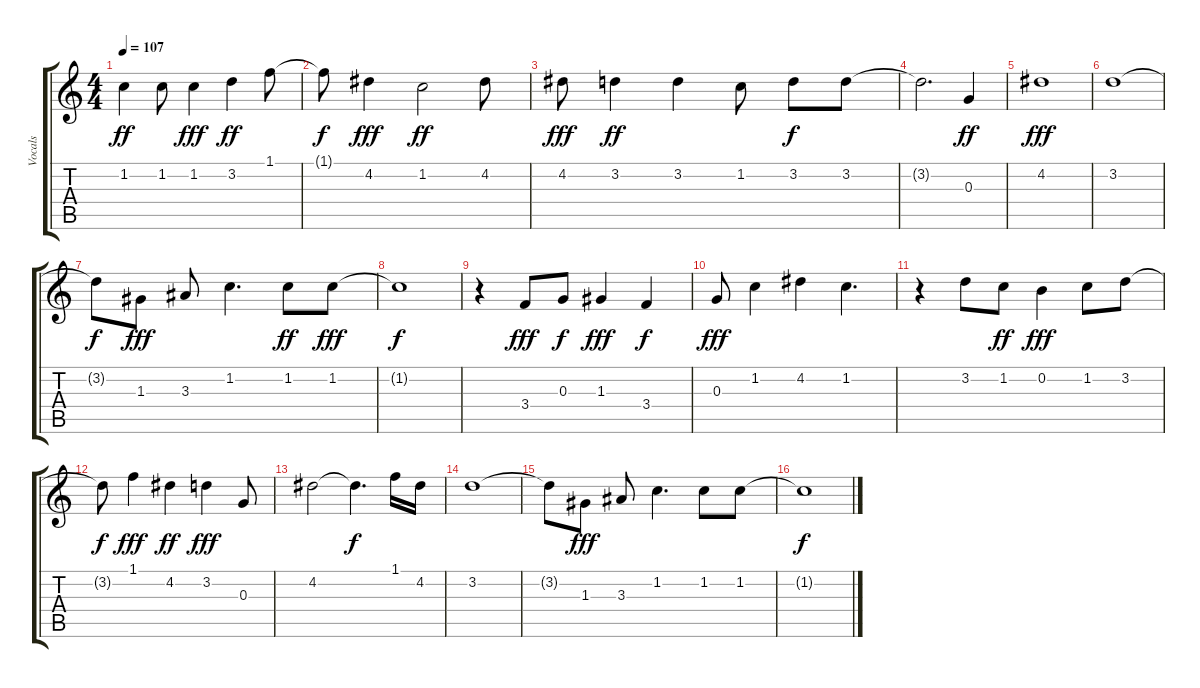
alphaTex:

\track ("Vocals" "Vocals") {instrument contrabass}
\staff {score tabs}
\tuning (E4 B3 G3 D3 A2 E2) {hide}
\ts (4 4)
\tempo 107
\clef g2
\ks c
1.2.4{dy ff} 1.2.8 1.2.4{dy fff} 3.2.4{dy ff} 1.1.8 |
1.1{t}.8{dy f} 4.2.4{dy fff} 1.2.2{dy ff} 4.2.8 |
4.2.8{dy fff} 3.2.4{dy ff} 3.2.4 1.2.8 3.2.8{dy f} 3.2.8 |
3.2{t}.2{d} 0.3.4{dy ff} |
4.2.1{dy fff} |
3.2.1 |
3.2{t}.8{dy f} 1.3.8{dy fff} 3.3.8 1.2.4{d} 1.2.8{dy ff} 1.2.8{dy fff} |
1.2{t}.1{dy f} |
r.4 3.4.8{dy fff} 0.3.8{dy f} 1.3.4{dy fff} 3.4.4{dy f} |
0.3.8{dy fff} 1.2.4 4.2.4 1.2.4{d} |
r.4 3.2.8 1.2.8{dy ff} 0.2.4{dy fff} 1.2.8 3.2.8 |
3.2{t}.8{dy f} 1.1.4{dy fff} 4.2.4{dy ff} 3.2.4{dy fff} 0.3.8 |
4.2.2 4.2{t}.4{d dy f} 1.1.16 4.2.16 |
3.2.1 |
3.2{t}.8 1.3.8{dy fff} 3.3.8 1.2.4{d} 1.2.8 1.2.8 |
1.2{t}.1{dy f}
